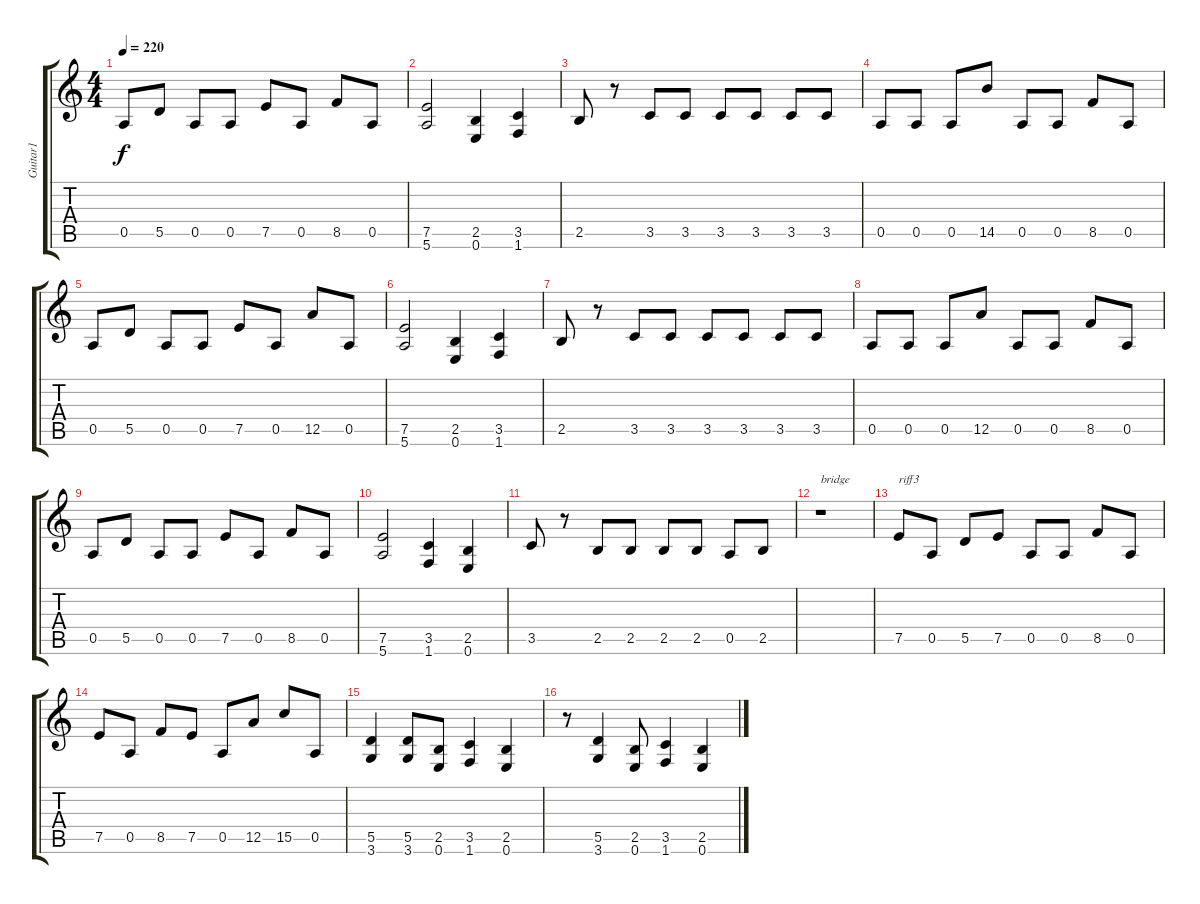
\track ("Guitar1" "Guitar1") {instrument acousticguitarsteel}
\staff {score tabs}
\tuning (E4 B3 G3 D3 A2 E2) {hide}
\ts (4 4)
\tempo 220
\clef g2
\ks c
0.5.8{dy f} 5.5.8 0.5.8 0.5.8 7.5.8 0.5.8 8.5.8 0.5.8 |
(7.5 5.6).2 (2.5 0.6).4 (3.5 1.6).4 |
2.5.8 r.8 3.5.8 3.5.8 3.5.8 3.5.8 3.5.8 3.5.8 |
0.5.8 0.5.8 0.5.8 14.5.8 0.5.8 0.5.8 8.5.8 0.5.8 |
0.5.8 5.5.8 0.5.8 0.5.8 7.5.8 0.5.8 12.5.8 0.5.8 |
(7.5 5.6).2 (2.5 0.6).4 (3.5 1.6).4 |
2.5.8 r.8 3.5.8 3.5.8 3.5.8 3.5.8 3.5.8 3.5.8 |
0.5.8 0.5.8 0.5.8 12.5.8 0.5.8 0.5.8 8.5.8 0.5.8 |
0.5.8 5.5.8 0.5.8 0.5.8 7.5.8 0.5.8 8.5.8 0.5.8 |
(7.5 5.6).2 (3.5 1.6).4 (2.5 0.6).4 |
3.5.8 r.8 2.5.8 2.5.8 2.5.8 2.5.8 0.5.8 2.5.8 |
r.1{txt "bridge"} |
7.5.8{txt "riff3"} 0.5.8 5.5.8 7.5.8 0.5.8 0.5.8 8.5.8 0.5.8 |
7.5.8 0.5.8 8.5.8 7.5.8 0.5.8 12.5.8 15.5.8 0.5.8 |
(5.5 3.6).4 (5.5 3.6).8 (2.5 0.6).8 (3.5 1.6).4 (2.5 0.6).4 |
r.8 (5.5 3.6).4 (2.5 0.6).8 (3.5 1.6).4 (2.5 0.6).4
